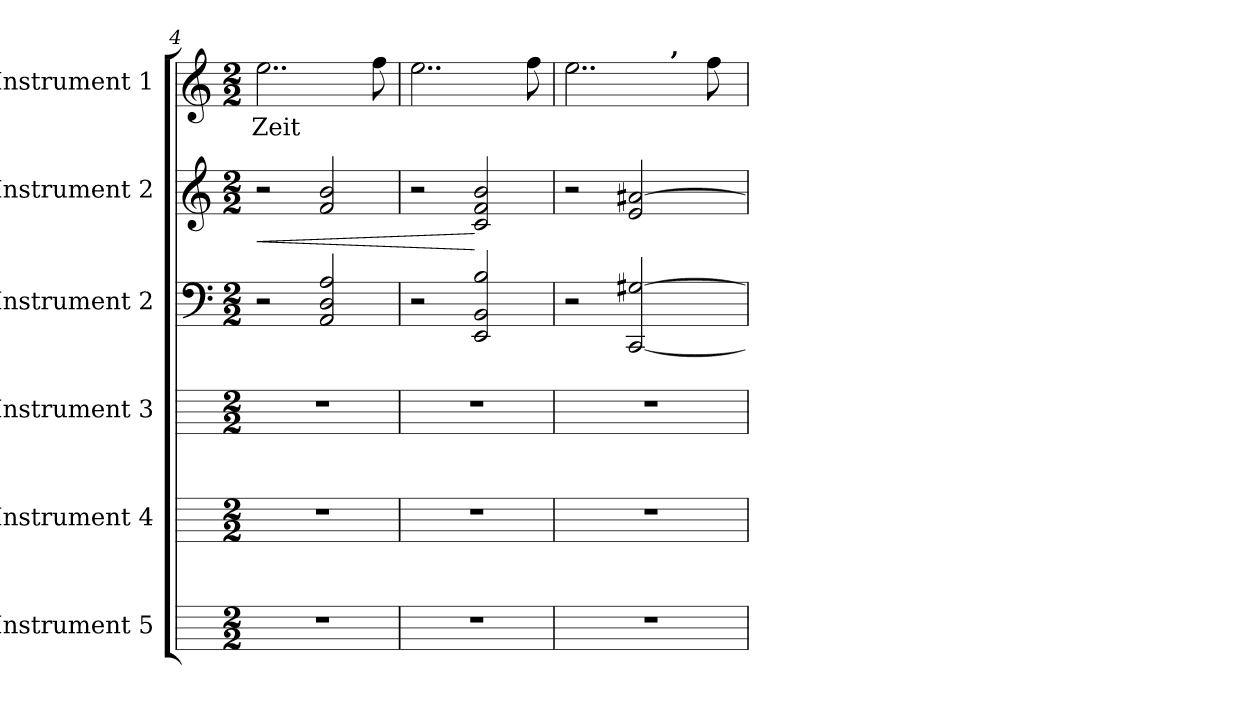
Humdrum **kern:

**kern	**kern	**kern	**kern	**kern	**dynam	**kern	**text
*part6	*part5	*part4	*part3	*part2	*part2	*part1	*part1
*staff6	*staff5	*staff4	*staff3	*staff2	*staff2	*staff1	*staff1
*I"Instrument 5	*I"Instrument 4	*I"Instrument 3	*I"Instrument 2	*I"Instrument 2	*	*I"Instrument 1	*
*	*	*	*clefF4	*clefG2	*	*clefG2	*
*k[]	*k[]	*k[]	*k[]	*k[]	*	*k[]	*
*C:	*C:	*C:	*C:	*C:	*	*C:	*
*M2/2	*M2/2	*M2/2	*M2/2	*M2/2	*	*M2/2	*
=4	=4	=4	=4	=4	=4	=4	=4
!	!	!	!	!	!LO:HP:b	!	!LO:LY:b:cj
1r	1r	1r	2r	2r	<	2..ee\	Zeit
.	.	.	2A/ 2D/ 2AA/	2f/ 2b/	.	.	.
!	!	!	!	!	!	!	!LO:LY:b:cj
.	.	.	.	.	.	8ff\	.
=5	=5	=5	=5	=5	=5	=5	=5
!	!	!	!	!	!	!	!LO:LY:b:cj
1r	1r	1r	2r	2r	.	2..ee\	.
.	.	.	2B/ 2EE/ 2BB/	2f/ 2c/ 2b/	[	.	.
!	!	!	!	!	!	!	!LO:LY:b:cj
.	.	.	.	.	.	8ff\	.
!!LO:LB:g=z
=6	=6	=6	=6	=6	=6	=6	=6
!	!	!	!	!	!	!	!LO:LY:b:cj
*	*	*	*	*	*	*^	*
1r	1r	1r	2r	2r	.	2..ee\	2ryy	.
.	.	.	[>2G#X/ [<2CC/	2e/ [<2a#X/	.	.	8ryy	.
.	.	.	.	.	.	.	32.ryy	.
!	!	!	!	!	!	!	!LO:TX:a:B:t=,	!
.	.	.	.	.	.	.	4ryy	.
!	!	!	!	!	!	!	!	!LO:LY:b:cj
.	.	.	.	.	.	8ff\	.	.
.	.	.	.	.	.	.	16ryy	.
.	.	.	.	.	.	.	64ryy	.
*	*	*	*	*	*	*v	*v	*
=	=	=	=	=	=	=	=
*-	*-	*-	*-	*-	*-	*-	*-
